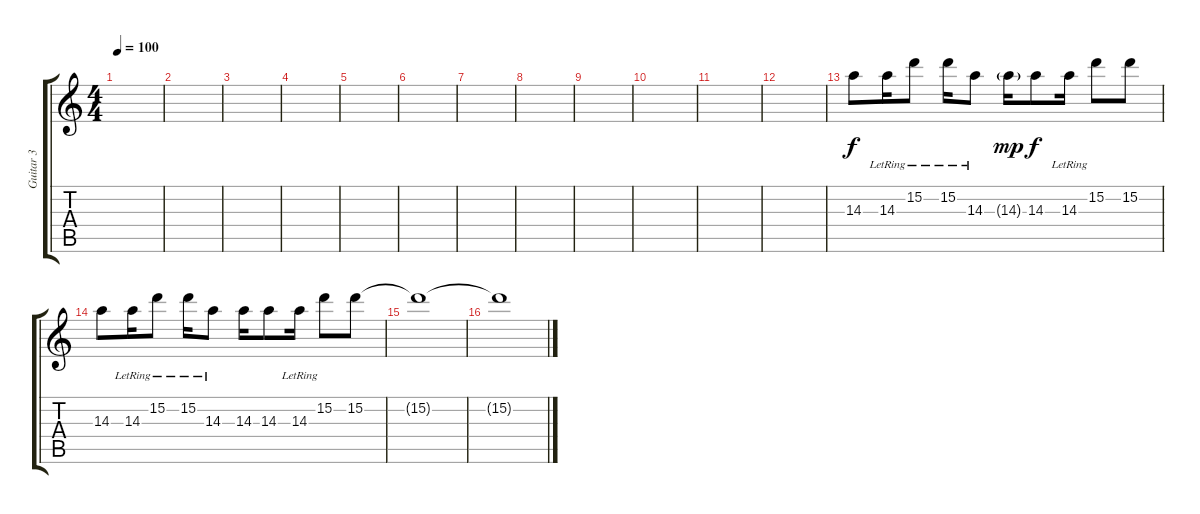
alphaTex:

\track ("Guitar 3" "Guitar 3") {instrument electricguitarclean}
\staff {score tabs}
\tuning (E4 B3 G3 D3 A2 E2) {hide}
\ts (4 4)
\tempo 100
\clef g2
\ks c
|
|
|
|
|
|
|
|
|
|
|
|
14.3.8 14.3{lr}.16 15.2{lr}.8 15.2{lr}.16 14.3{lr}.8 14.3{g}.16{dy mp} 14.3.8{dy f} 14.3{lr}.16 15.2{lr}.8 15.2.8 |
14.3.8 14.3{lr}.16 15.2{lr}.8 15.2{lr}.16 14.3{lr}.8 14.3.16 14.3.8 14.3{lr}.16 15.2{lr}.8 15.2.8 |
15.2{t}.1 |
15.2{t}.1
